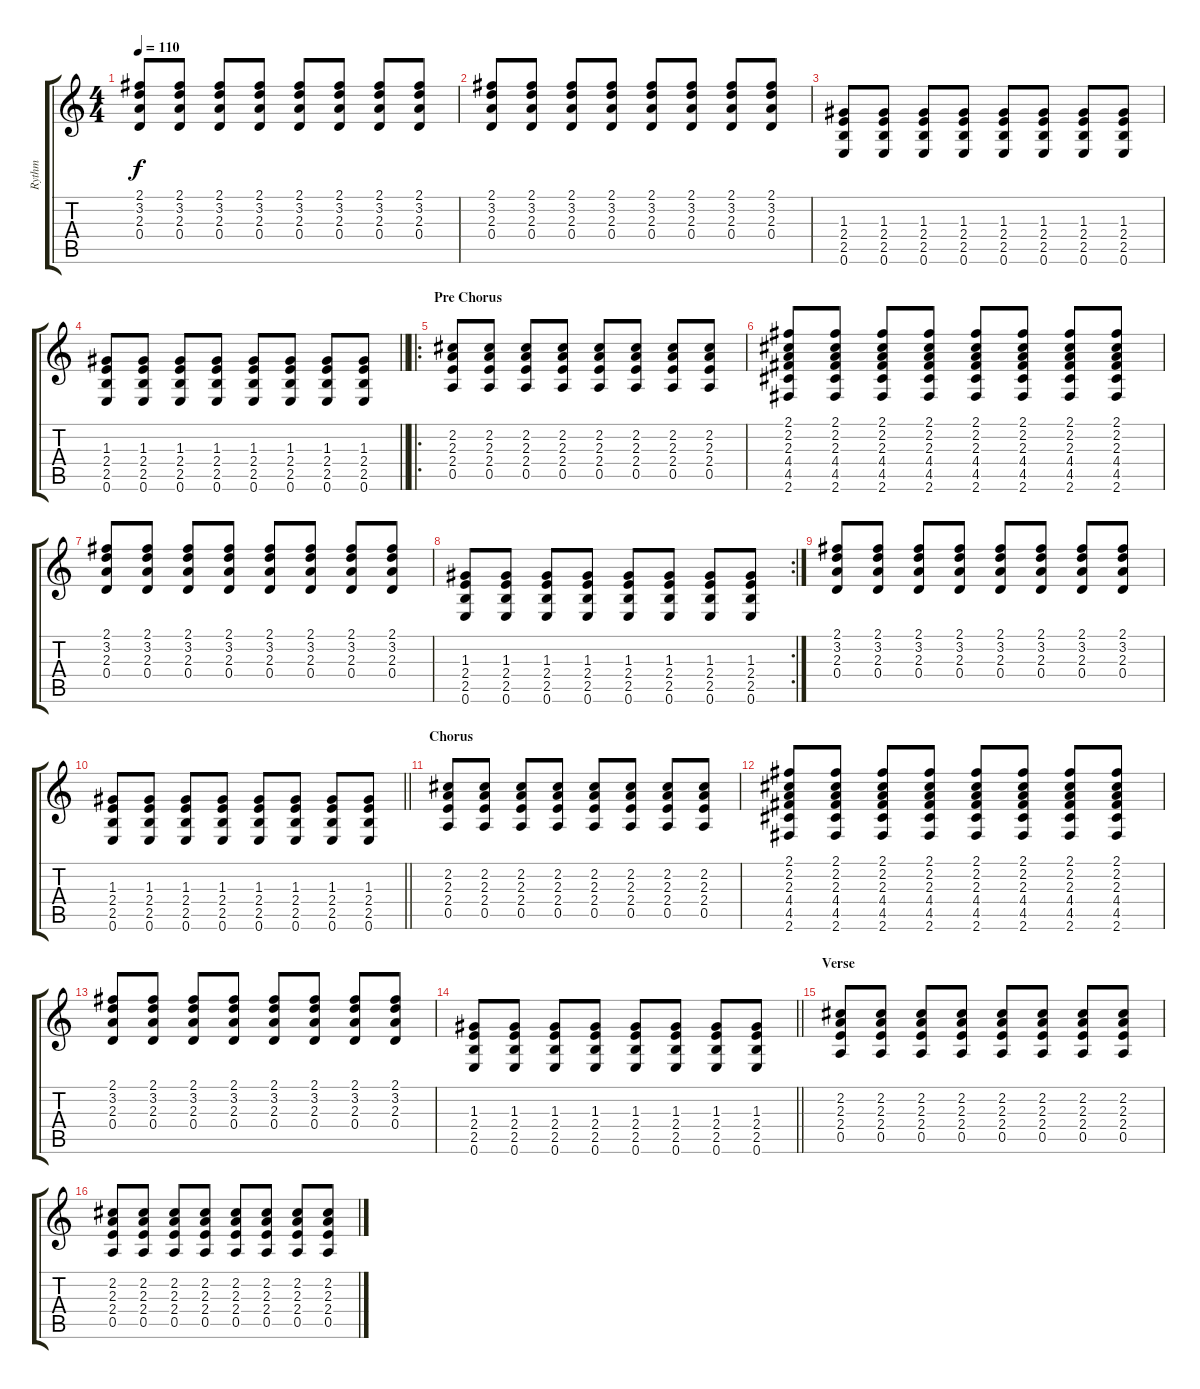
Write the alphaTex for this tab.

\track ("Rythm" "Rythm") {instrument electricguitarclean}
\staff {score tabs}
\tuning (E4 B3 G3 D3 A2 E2) {hide}
\ts (4 4)
\tempo 110
\clef g2
\ks c
(2.1 3.2 2.3 0.4).8{dy f} (2.1 3.2 2.3 0.4).8 (2.1 3.2 2.3 0.4).8 (2.1 3.2 2.3 0.4).8 (2.1 3.2 2.3 0.4).8 (2.1 3.2 2.3 0.4).8 (2.1 3.2 2.3 0.4).8 (2.1 3.2 2.3 0.4).8 |
(2.1 3.2 2.3 0.4).8 (2.1 3.2 2.3 0.4).8 (2.1 3.2 2.3 0.4).8 (2.1 3.2 2.3 0.4).8 (2.1 3.2 2.3 0.4).8 (2.1 3.2 2.3 0.4).8 (2.1 3.2 2.3 0.4).8 (2.1 3.2 2.3 0.4).8 |
(1.3 2.4 2.5 0.6).8 (1.3 2.4 2.5 0.6).8 (1.3 2.4 2.5 0.6).8 (1.3 2.4 2.5 0.6).8 (1.3 2.4 2.5 0.6).8 (1.3 2.4 2.5 0.6).8 (1.3 2.4 2.5 0.6).8 (1.3 2.4 2.5 0.6).8 |
\barLineRight lightlight
(1.3 2.4 2.5 0.6).8 (1.3 2.4 2.5 0.6).8 (1.3 2.4 2.5 0.6).8 (1.3 2.4 2.5 0.6).8 (1.3 2.4 2.5 0.6).8 (1.3 2.4 2.5 0.6).8 (1.3 2.4 2.5 0.6).8 (1.3 2.4 2.5 0.6).8 |
\ro
\section ("" "Pre Chorus")
(2.2 2.3 2.4 0.5).8 (2.2 2.3 2.4 0.5).8 (2.2 2.3 2.4 0.5).8 (2.2 2.3 2.4 0.5).8 (2.2 2.3 2.4 0.5).8 (2.2 2.3 2.4 0.5).8 (2.2 2.3 2.4 0.5).8 (2.2 2.3 2.4 0.5).8 |
(2.1 2.2 2.3 4.4 4.5 2.6).8 (2.1 2.2 2.3 4.4 4.5 2.6).8 (2.1 2.2 2.3 4.4 4.5 2.6).8 (2.1 2.2 2.3 4.4 4.5 2.6).8 (2.1 2.2 2.3 4.4 4.5 2.6).8 (2.1 2.2 2.3 4.4 4.5 2.6).8 (2.1 2.2 2.3 4.4 4.5 2.6).8 (2.1 2.2 2.3 4.4 4.5 2.6).8 |
(2.1 3.2 2.3 0.4).8 (2.1 3.2 2.3 0.4).8 (2.1 3.2 2.3 0.4).8 (2.1 3.2 2.3 0.4).8 (2.1 3.2 2.3 0.4).8 (2.1 3.2 2.3 0.4).8 (2.1 3.2 2.3 0.4).8 (2.1 3.2 2.3 0.4).8 |
\rc 2
(1.3 2.4 2.5 0.6).8 (1.3 2.4 2.5 0.6).8 (1.3 2.4 2.5 0.6).8 (1.3 2.4 2.5 0.6).8 (1.3 2.4 2.5 0.6).8 (1.3 2.4 2.5 0.6).8 (1.3 2.4 2.5 0.6).8 (1.3 2.4 2.5 0.6).8 |
(2.1 3.2 2.3 0.4).8 (2.1 3.2 2.3 0.4).8 (2.1 3.2 2.3 0.4).8 (2.1 3.2 2.3 0.4).8 (2.1 3.2 2.3 0.4).8 (2.1 3.2 2.3 0.4).8 (2.1 3.2 2.3 0.4).8 (2.1 3.2 2.3 0.4).8 |
\barLineRight lightlight
(1.3 2.4 2.5 0.6).8 (1.3 2.4 2.5 0.6).8 (1.3 2.4 2.5 0.6).8 (1.3 2.4 2.5 0.6).8 (1.3 2.4 2.5 0.6).8 (1.3 2.4 2.5 0.6).8 (1.3 2.4 2.5 0.6).8 (1.3 2.4 2.5 0.6).8 |
\section ("" "Chorus")
(2.2 2.3 2.4 0.5).8 (2.2 2.3 2.4 0.5).8 (2.2 2.3 2.4 0.5).8 (2.2 2.3 2.4 0.5).8 (2.2 2.3 2.4 0.5).8 (2.2 2.3 2.4 0.5).8 (2.2 2.3 2.4 0.5).8 (2.2 2.3 2.4 0.5).8 |
(2.1 2.2 2.3 4.4 4.5 2.6).8 (2.1 2.2 2.3 4.4 4.5 2.6).8 (2.1 2.2 2.3 4.4 4.5 2.6).8 (2.1 2.2 2.3 4.4 4.5 2.6).8 (2.1 2.2 2.3 4.4 4.5 2.6).8 (2.1 2.2 2.3 4.4 4.5 2.6).8 (2.1 2.2 2.3 4.4 4.5 2.6).8 (2.1 2.2 2.3 4.4 4.5 2.6).8 |
(2.1 3.2 2.3 0.4).8 (2.1 3.2 2.3 0.4).8 (2.1 3.2 2.3 0.4).8 (2.1 3.2 2.3 0.4).8 (2.1 3.2 2.3 0.4).8 (2.1 3.2 2.3 0.4).8 (2.1 3.2 2.3 0.4).8 (2.1 3.2 2.3 0.4).8 |
\barLineRight lightlight
(1.3 2.4 2.5 0.6).8 (1.3 2.4 2.5 0.6).8 (1.3 2.4 2.5 0.6).8 (1.3 2.4 2.5 0.6).8 (1.3 2.4 2.5 0.6).8 (1.3 2.4 2.5 0.6).8 (1.3 2.4 2.5 0.6).8 (1.3 2.4 2.5 0.6).8 |
\section ("" "Verse")
(2.2 2.3 2.4 0.5).8 (2.2 2.3 2.4 0.5).8 (2.2 2.3 2.4 0.5).8 (2.2 2.3 2.4 0.5).8 (2.2 2.3 2.4 0.5).8 (2.2 2.3 2.4 0.5).8 (2.2 2.3 2.4 0.5).8 (2.2 2.3 2.4 0.5).8 |
(2.2 2.3 2.4 0.5).8 (2.2 2.3 2.4 0.5).8 (2.2 2.3 2.4 0.5).8 (2.2 2.3 2.4 0.5).8 (2.2 2.3 2.4 0.5).8 (2.2 2.3 2.4 0.5).8 (2.2 2.3 2.4 0.5).8 (2.2 2.3 2.4 0.5).8
